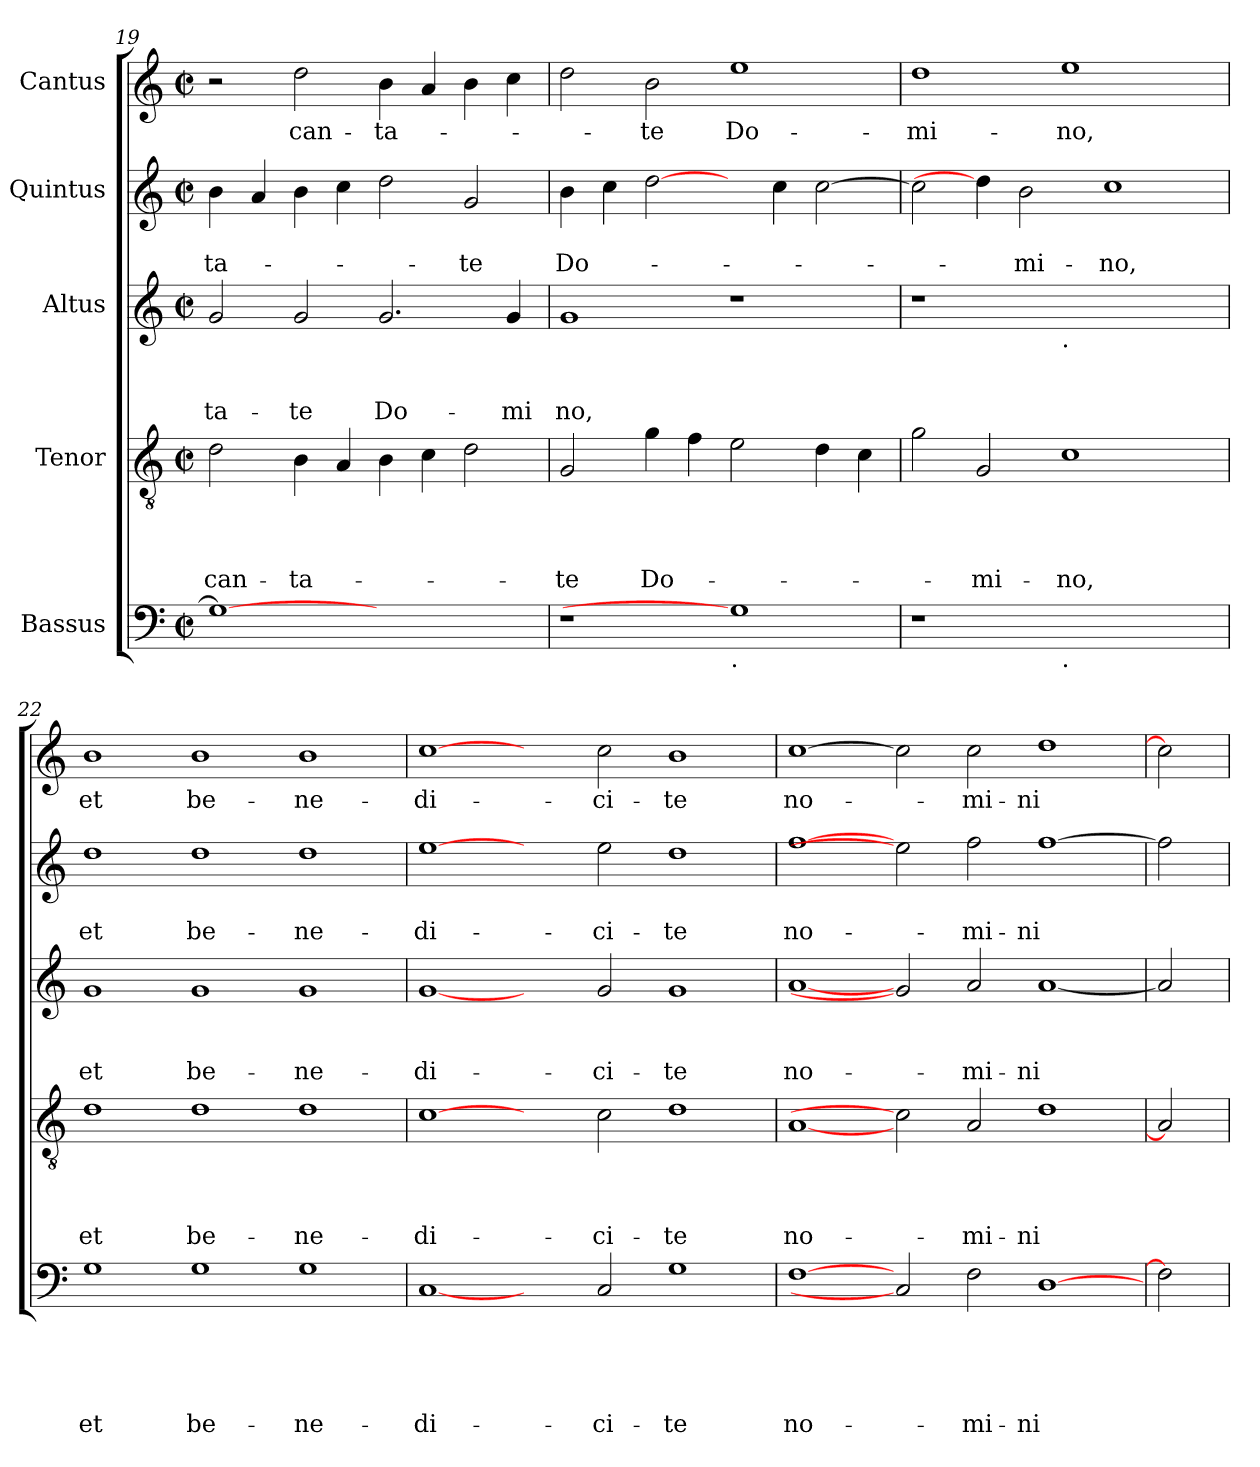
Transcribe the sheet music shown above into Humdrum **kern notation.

**kern	**text	**text	**text	**text	**text	**kern	**text	**text	**text	**text	**kern	**text	**text	**text	**kern	**text	**text	**kern	**text
*part5	*part5	*part5	*part5	*part5	*part5	*part4	*part4	*part4	*part4	*part4	*part3	*part3	*part3	*part3	*part2	*part2	*part2	*part1	*part1
*staff5	*staff5	*staff5	*staff5	*staff5	*staff5	*staff4	*staff4	*staff4	*staff4	*staff4	*staff3	*staff3	*staff3	*staff3	*staff2	*staff2	*staff2	*staff1	*staff1
*I"Bassus	*	*	*	*	*	*I"Tenor	*	*	*	*	*I"Altus	*	*	*	*I"Quintus	*	*	*I"Cantus	*
*clefF4	*	*	*	*	*	*clefGv2	*	*	*	*	*clefG2	*	*	*	*clefG2	*	*	*clefG2	*
*k[]	*	*	*	*	*	*k[]	*	*	*	*	*k[]	*	*	*	*k[]	*	*	*k[]	*
*C:	*	*	*	*	*	*C:	*	*	*	*	*C:	*	*	*	*C:	*	*	*C:	*
*M2/2	*	*	*	*	*	*M2/2	*	*	*	*	*M2/2	*	*	*	*M2/2	*	*	*M2/2	*
*met(c|)	*	*	*	*	*	*met(c|)	*	*	*	*	*met(c|)	*	*	*	*met(c|)	*	*	*met(c|)	*
=19	=19	=19	=19	=19	=19	=19	=19	=19	=19	=19	=19	=19	=19	=19	=19	=19	=19	=19	=19
!	!	!	!	!	!	!	!	!	!	!LO:LY:b	!	!	!	!LO:LY:b	!	!	!LO:LY:b	!	!
1G_	.	.	.	.	.	2d\	.	.	.	can-	2g/	.	.	-ta-	4b\	.	-ta-	2r	.
.	.	.	.	.	.	.	.	.	.	.	.	.	.	.	4a/	.	.	.	.
!	!	!	!	!	!	!	!	!	!	!LO:LY:b	!	!	!	!LO:LY:b	!	!	!	!	!LO:LY:b
.	.	.	.	.	.	4B\	.	.	.	-ta-	2g/	.	.	-te	4b\	.	.	2dd\	can-
.	.	.	.	.	.	4A/	.	.	.	.	.	.	.	.	4cc\	.	.	.	.
!	!	!	!	!	!	!	!	!	!	!	!	!	!	!LO:LY:b	!	!	!	!	!LO:LY:b
1ryy	.	.	.	.	.	4B\	.	.	.	.	2.g/	.	.	Do-	2dd\	.	.	4b\	-ta-
.	.	.	.	.	.	4c\	.	.	.	.	.	.	.	.	.	.	.	4a/	.
!	!	!	!	!	!	!	!	!	!	!	!	!	!	!	!	!	!LO:LY:b	!	!
.	.	.	.	.	.	2d\	.	.	.	.	.	.	.	.	2g/	.	-te	4b\	.
!	!	!	!	!	!	!	!	!	!	!	!	!	!	!LO:LY:b	!	!	!	!	!
.	.	.	.	.	.	.	.	.	.	.	4g/	.	.	-mi	.	.	.	4cc\	.
!!LO:LB:g=z
=20	=20	=20	=20	=20	=20	=20	=20	=20	=20	=20	=20	=20	=20	=20	=20	=20	=20	=20	=20
!	!	!	!	!	!	!	!	!	!	!LO:LY:b	!	!	!	!LO:LY:b	!	!	!LO:LY:b	!	!
1r	.	.	.	.	.	2G/	.	.	.	-te	1g	.	.	no,	4b\	.	Do-	2dd\	.
.	.	.	.	.	.	.	.	.	.	.	.	.	.	.	4cc\	.	.	.	.
!	!	!	!	!	!	!	!	!	!	!LO:LY:b	!	!	!	!	!	!	!	!	!LO:LY:b
.	.	.	.	.	.	4g\	.	.	.	Do-	.	.	.	.	[2dd\	.	.	2b\	-te
.	.	.	.	.	.	4f\	.	.	.	.	.	.	.	.	.	.	.	.	.
!LO:TX:b:t=.	!	!	!	!	!	!	!	!	!	!	!	!	!	!	!	!	!	!	!
!	!	!	!	!	!	!	!	!	!	!	!	!	!	!	!	!	!	!	!LO:LY:b
1G]	.	.	.	.	.	2e\	.	.	.	.	1r	.	.	.	4ryy	.	.	1ee	Do-
.	.	.	.	.	.	.	.	.	.	.	.	.	.	.	4cc\	.	.	.	.
.	.	.	.	.	.	4d\	.	.	.	.	.	.	.	.	[>2cc\	.	.	.	.
.	.	.	.	.	.	4c\	.	.	.	.	.	.	.	.	.	.	.	.	.
=21	=21	=21	=21	=21	=21	=21	=21	=21	=21	=21	=21	=21	=21	=21	=21	=21	=21	=21	=21
!	!	!	!	!	!	!	!	!	!	!	!	!	!	!	!	!	!	!	!LO:LY:b
1r	.	.	.	.	.	2g\	.	.	.	.	1r	.	.	.	2cc\]	.	.	1dd	-mi-
!	!	!	!	!	!	!	!	!	!	!LO:LY:b	!	!	!	!	!	!	!	!	!
.	.	.	.	.	.	2G/	.	.	.	-mi-	.	.	.	.	4dd\]	.	.	.	.
!	!	!	!	!	!	!	!	!	!	!	!	!	!	!	!	!	!LO:LY:b	!	!
.	.	.	.	.	.	.	.	.	.	.	.	.	.	.	2b\	.	-mi-	.	.
!	!	!	!	!	!	!	!	!	!	!	!LO:TX:b:t=.	!	!	!	!	!	!	!	!
!LO:TX:b:t=.	!	!	!	!	!	!	!	!	!	!	!	!	!	!	!	!	!	!	!
!	!	!	!	!	!	!	!	!	!	!LO:LY:b	!	!	!	!	!	!	!	!	!LO:LY:b
1ryy	.	.	.	.	.	1c	.	.	.	-no,	1ryy	.	.	.	.	.	.	1ee	-no,
!	!	!	!	!	!	!	!	!	!	!	!	!	!	!	!	!	!LO:LY:b	!	!
.	.	.	.	.	.	.	.	.	.	.	.	.	.	.	1cc	.	-no,	.	.
4ryy	.	.	.	.	.	4ryy	.	.	.	.	4ryy	.	.	.	.	.	.	4ryy	.
=22	=22	=22	=22	=22	=22	=22	=22	=22	=22	=22	=22	=22	=22	=22	=22	=22	=22	=22	=22
!	!	!	!	!	!LO:LY:b	!	!	!	!	!LO:LY:b	!	!	!	!LO:LY:b	!	!	!LO:LY:b	!	!LO:LY:b
1G	.	.	.	.	et	1d	.	.	.	et	1g	.	.	et	1dd	.	et	1b	et
!	!	!	!	!	!LO:LY:b	!	!	!	!	!LO:LY:b	!	!	!	!LO:LY:b	!	!	!LO:LY:b	!	!LO:LY:b
1G	.	.	.	.	be-	1d	.	.	.	be-	1g	.	.	be-	1dd	.	be-	1b	be-
!	!	!	!	!	!LO:LY:b	!	!	!	!	!LO:LY:b	!	!	!	!LO:LY:b	!	!	!LO:LY:b	!	!LO:LY:b
1G	.	.	.	.	-ne-	1d	.	.	.	-ne-	1g	.	.	-ne-	1dd	.	-ne-	1b	-ne-
=23	=23	=23	=23	=23	=23	=23	=23	=23	=23	=23	=23	=23	=23	=23	=23	=23	=23	=23	=23
!	!	!	!	!	!LO:LY:b	!	!	!	!	!LO:LY:b	!	!	!	!LO:LY:b	!	!	!LO:LY:b	!	!LO:LY:b
[1C	.	.	.	.	-di-	[1c	.	.	.	-di-	[1g	.	.	-di-	[1ee	.	-di-	[1cc	-di-
2ryy	.	.	.	.	.	2ryy	.	.	.	.	2ryy	.	.	.	2ryy	.	.	2ryy	.
!	!	!	!	!	!LO:LY:b	!	!	!	!	!LO:LY:b	!	!	!	!LO:LY:b	!	!	!LO:LY:b	!	!LO:LY:b
2C/	.	.	.	.	-ci-	2c\	.	.	.	-ci-	2g/	.	.	-ci-	2ee\	.	-ci-	2cc\	-ci-
!	!	!	!	!	!LO:LY:b	!	!	!	!	!LO:LY:b	!	!	!	!LO:LY:b	!	!	!LO:LY:b	!	!LO:LY:b
1G	.	.	.	.	-te	1d	.	.	.	-te	1g	.	.	-te	1dd	.	-te	1b	-te
=24	=24	=24	=24	=24	=24	=24	=24	=24	=24	=24	=24	=24	=24	=24	=24	=24	=24	=24	=24
!	!	!	!	!	!LO:LY:b	!	!	!	!	!LO:LY:b	!	!	!	!LO:LY:b	!	!	!LO:LY:b	!	!LO:LY:b
[1F	.	.	.	.	no-	[1A	.	.	.	no-	[1a	.	.	no-	[1ff	.	no-	[1cc	no-
2C]	.	.	.	.	.	2c]	.	.	.	.	2g]	.	.	.	2ee]	.	.	2cc]	.
!	!	!	!	!	!LO:LY:b	!	!	!	!	!LO:LY:b	!	!	!	!LO:LY:b	!	!	!LO:LY:b	!	!LO:LY:b
2F\	.	.	.	.	-mi-	2A/	.	.	.	-mi-	2a/	.	.	-mi-	2ff\	.	-mi-	2cc\	-mi-
!	!	!	!	!	!LO:LY:b	!	!	!	!	!LO:LY:b	!	!	!	!LO:LY:b	!	!	!LO:LY:b	!	!LO:LY:b
[>1D	.	.	.	.	-ni	1d	.	.	.	-ni	[>1a	.	.	-ni	[>1ff	.	-ni	1dd	-ni
=25	=25	=25	=25	=25	=25	=25	=25	=25	=25	=25	=25	=25	=25	=25	=25	=25	=25	=25	=25
2F]	.	.	.	.	.	2A]	.	.	.	.	2a]	.	.	.	2ff]	.	.	2cc]	.
=	=	=	=	=	=	=	=	=	=	=	=	=	=	=	=	=	=	=	=
*-	*-	*-	*-	*-	*-	*-	*-	*-	*-	*-	*-	*-	*-	*-	*-	*-	*-	*-	*-
